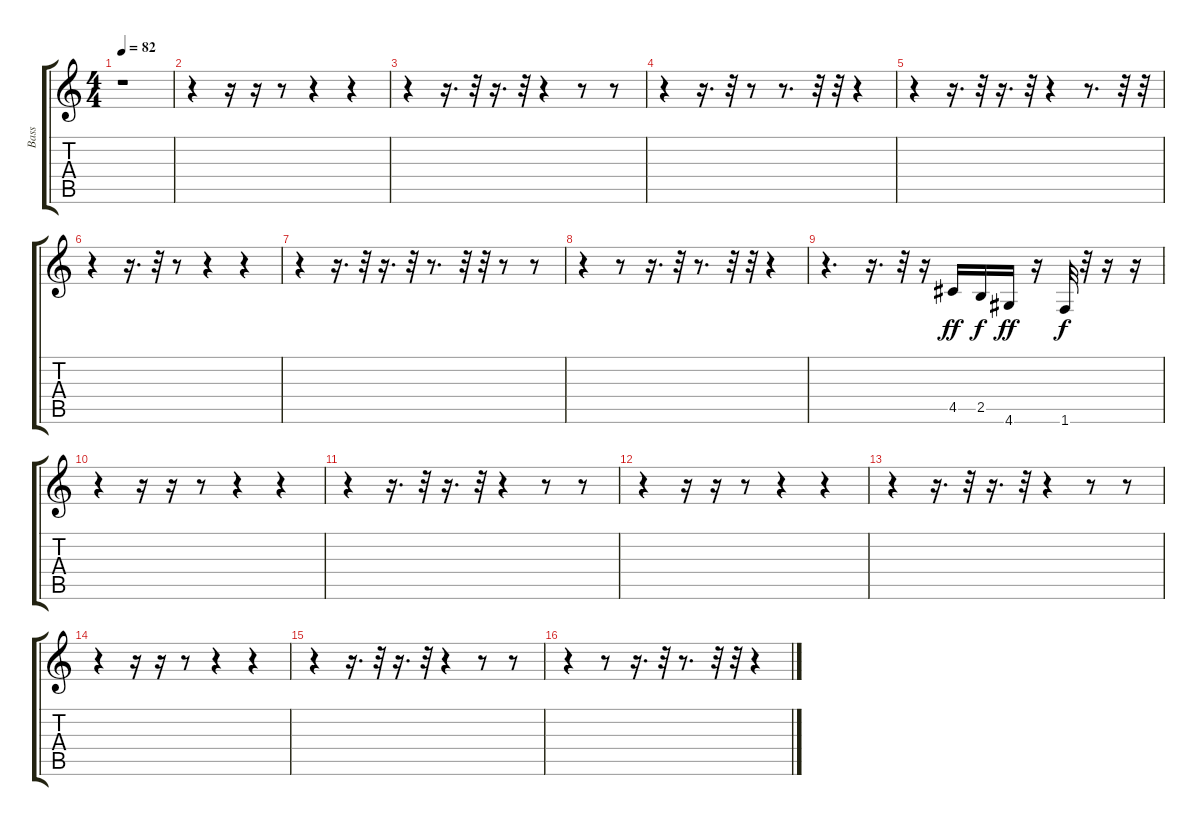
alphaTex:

\track ("Bass" "Bass") {instrument electricbassfinger}
\staff {score tabs}
\tuning (E4 B3 G3 D3 A2 E2) {hide}
\ts (4 4)
\tempo 82
\clef g2
\ks c
r.1{dy ff} |
r.4 r.16 r.16 r.8 r.4 r.4 |
r.4 r.16{d} r.32 r.16{d} r.32 r.4 r.8 r.8 |
r.4 r.16{d} r.32 r.8 r.8{d} r.32 r.32 r.4 |
r.4 r.16{d} r.32 r.16{d} r.32 r.4 r.8{d} r.32 r.32 |
r.4 r.16{d} r.32 r.8 r.4 r.4 |
r.4 r.16{d} r.32 r.16{d} r.32 r.8{d} r.32 r.32 r.8 r.8 |
r.4 r.8 r.16{d} r.32 r.8{d} r.32 r.32 r.4 |
r.4{d} r.16{d} r.32 r.16 4.5.16 2.5.16{dy f} 4.6.16{dy ff} r.16 1.6.32{dy f} r.32 r.16 r.16 |
r.4 r.16 r.16 r.8 r.4 r.4 |
r.4 r.16{d} r.32 r.16{d} r.32 r.4 r.8 r.8 |
r.4 r.16 r.16 r.8 r.4 r.4 |
r.4 r.16{d} r.32 r.16{d} r.32 r.4 r.8 r.8 |
r.4 r.16 r.16 r.8 r.4 r.4 |
r.4 r.16{d} r.32 r.16{d} r.32 r.4 r.8 r.8 |
r.4 r.8 r.16{d} r.32 r.8{d} r.32 r.32 r.4
